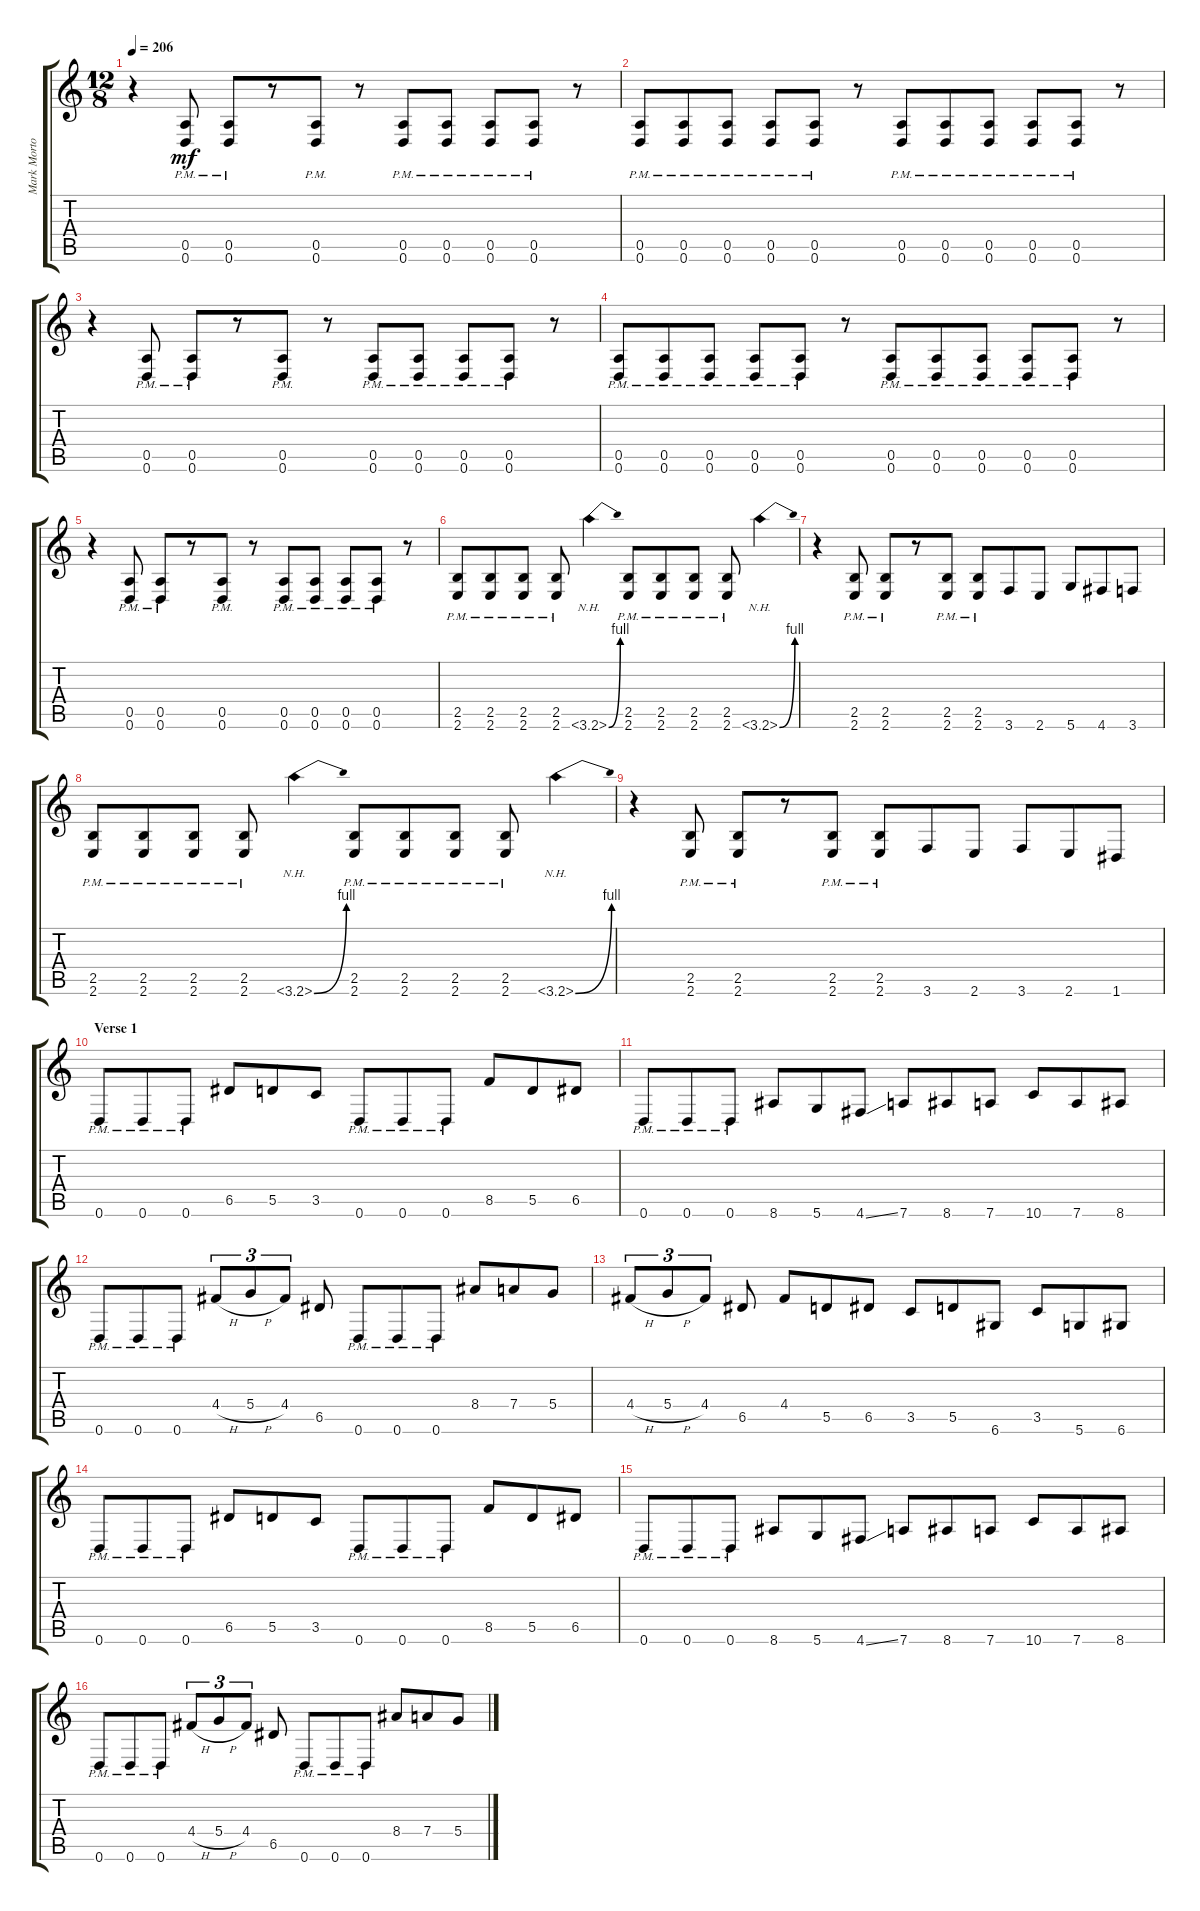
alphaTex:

\track ("Mark Morton" "Mark Morto") {instrument distortionguitar}
\staff {score tabs}
\tuning (E4 B3 G3 D3 A2 D2) {hide}
\ts (12 8)
\tempo 206
\clef g2
\ks c
r.4{dy mf} (0.5{pm} 0.6{pm}).8 (0.5{pm} 0.6{pm}).8 r.8 (0.5{pm} 0.6{pm}).8 r.8 (0.5{pm} 0.6{pm}).8 (0.5{pm} 0.6{pm}).8 (0.5{pm} 0.6{pm}).8 (0.5{pm} 0.6{pm}).8 r.8 |
(0.5{pm} 0.6{pm}).8 (0.5{pm} 0.6{pm}).8 (0.5{pm} 0.6{pm}).8 (0.5{pm} 0.6{pm}).8 (0.5{pm} 0.6{pm}).8 r.8 (0.5{pm} 0.6{pm}).8 (0.5{pm} 0.6{pm}).8 (0.5{pm} 0.6{pm}).8 (0.5{pm} 0.6{pm}).8 (0.5{pm} 0.6{pm}).8 r.8 |
r.4 (0.5{pm} 0.6{pm}).8 (0.5{pm} 0.6{pm}).8 r.8 (0.5{pm} 0.6{pm}).8 r.8 (0.5{pm} 0.6{pm}).8 (0.5{pm} 0.6{pm}).8 (0.5{pm} 0.6{pm}).8 (0.5{pm} 0.6{pm}).8 r.8 |
(0.5{pm} 0.6{pm}).8 (0.5{pm} 0.6{pm}).8 (0.5{pm} 0.6{pm}).8 (0.5{pm} 0.6{pm}).8 (0.5{pm} 0.6{pm}).8 r.8 (0.5{pm} 0.6{pm}).8 (0.5{pm} 0.6{pm}).8 (0.5{pm} 0.6{pm}).8 (0.5{pm} 0.6{pm}).8 (0.5{pm} 0.6{pm}).8 r.8 |
r.4 (0.5{pm} 0.6{pm}).8 (0.5{pm} 0.6{pm}).8 r.8 (0.5{pm} 0.6{pm}).8 r.8 (0.5{pm} 0.6{pm}).8 (0.5{pm} 0.6{pm}).8 (0.5{pm} 0.6{pm}).8 (0.5{pm} 0.6{pm}).8 r.8 |
(2.5{pm} 2.6{pm}).8 (2.5{pm} 2.6{pm}).8 (2.5{pm} 2.6{pm}).8 (2.5{pm} 2.6{pm}).8 3.6{be (bend 0 0 60 4) nh}.4 (2.5{pm} 2.6{pm}).8 (2.5{pm} 2.6{pm}).8 (2.5{pm} 2.6{pm}).8 (2.5{pm} 2.6{pm}).8 3.6{be (bend 0 0 60 4) nh}.4 |
r.4 (2.5{pm} 2.6{pm}).8 (2.5{pm} 2.6{pm}).8 r.8 (2.5{pm} 2.6{pm}).8 (2.5{pm} 2.6{pm}).8 3.6.8 2.6.8 5.6.8 4.6.8 3.6.8 |
(2.5{pm} 2.6{pm}).8 (2.5{pm} 2.6{pm}).8 (2.5{pm} 2.6{pm}).8 (2.5{pm} 2.6{pm}).8 3.6{be (bend 0 0 60 4) nh}.4 (2.5{pm} 2.6{pm}).8 (2.5{pm} 2.6{pm}).8 (2.5{pm} 2.6{pm}).8 (2.5{pm} 2.6{pm}).8 3.6{be (bend 0 0 60 4) nh}.4 |
r.4 (2.5{pm} 2.6{pm}).8 (2.5{pm} 2.6{pm}).8 r.8 (2.5{pm} 2.6{pm}).8 (2.5{pm} 2.6{pm}).8 3.6.8 2.6.8 3.6.8 2.6.8 1.6.8 |
\section ("" "Verse 1")
0.6{pm}.8 0.6{pm}.8 0.6{pm}.8 6.5.8 5.5.8 3.5.8 0.6{pm}.8 0.6{pm}.8 0.6{pm}.8 8.5.8 5.5.8 6.5.8 |
0.6{pm}.8 0.6{pm}.8 0.6{pm}.8 8.6.8 5.6.8 4.6{ss}.8 7.6.8 8.6.8 7.6.8 10.6.8 7.6.8 8.6.8 |
0.6{pm}.8 0.6{pm}.8 0.6{pm}.8 4.4{h}.8{tu (3 2)} 5.4{h}.8{tu (3 2)} 4.4.8{tu (3 2)} 6.5.8 0.6{pm}.8 0.6{pm}.8 0.6{pm}.8 8.4.8 7.4.8 5.4.8 |
4.4{h}.8{tu (3 2)} 5.4{h}.8{tu (3 2)} 4.4.8{tu (3 2)} 6.5.8 4.4.8 5.5.8 6.5.8 3.5.8 5.5.8 6.6.8 3.5.8 5.6.8 6.6.8 |
0.6{pm}.8 0.6{pm}.8 0.6{pm}.8 6.5.8 5.5.8 3.5.8 0.6{pm}.8 0.6{pm}.8 0.6{pm}.8 8.5.8 5.5.8 6.5.8 |
0.6{pm}.8 0.6{pm}.8 0.6{pm}.8 8.6.8 5.6.8 4.6{ss}.8 7.6.8 8.6.8 7.6.8 10.6.8 7.6.8 8.6.8 |
0.6{pm}.8 0.6{pm}.8 0.6{pm}.8 4.4{h}.8{tu (3 2)} 5.4{h}.8{tu (3 2)} 4.4.8{tu (3 2)} 6.5.8 0.6{pm}.8 0.6{pm}.8 0.6{pm}.8 8.4.8 7.4.8 5.4.8
